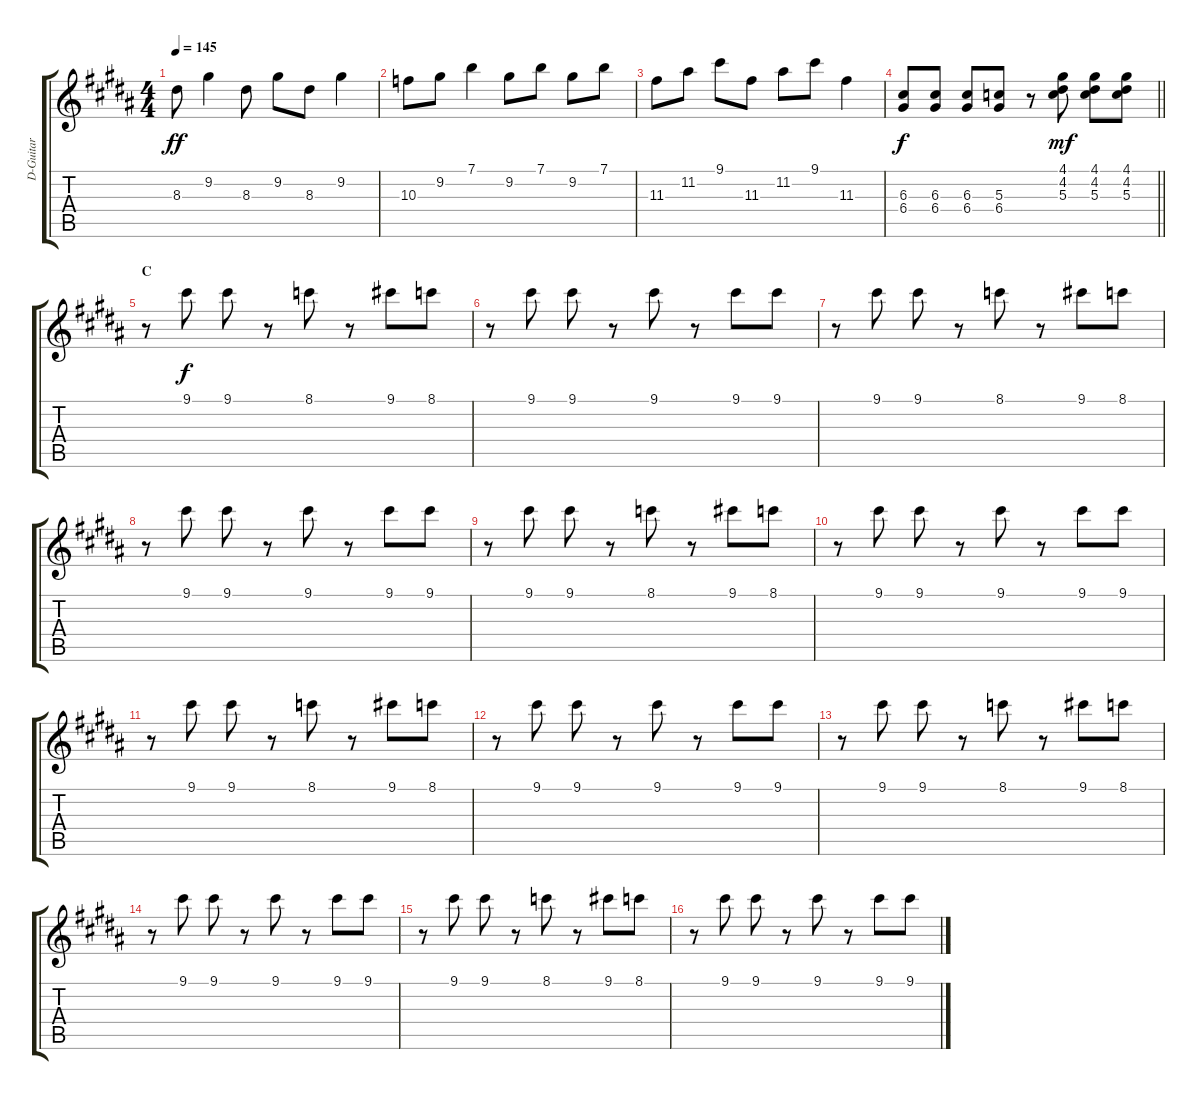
\track ("D-Guitar" "D-Guitar") {instrument distortionguitar}
\staff {score tabs}
\tuning (E4 B3 G3 D3 A2 E2) {hide}
\ts (4 4)
\tempo 145
\clef g2
\ks b
8.3.8{dy ff} 9.2.4 8.3.8 9.2.8 8.3.8 9.2.4 |
10.3.8 9.2.8 7.1.4 9.2.8 7.1.8 9.2.8 7.1.8 |
11.3.8 11.2.8 9.1.8 11.3.8 11.2.8 9.1.8 11.3.4 |
\barLineRight lightlight
(6.3 6.4).8{dy f} (6.3 6.4).8 (6.3 6.4).8 (5.3 6.4).8 r.8 (4.1 4.2 5.3).8{dy mf} (4.1 4.2 5.3).8 (4.1 4.2 5.3).8 |
\section ("" "C")
r.8 9.1.8{dy f} 9.1.8 r.8 8.1.8 r.8 9.1.8 8.1.8 |
r.8 9.1.8 9.1.8 r.8 9.1.8 r.8 9.1.8 9.1.8 |
r.8 9.1.8 9.1.8 r.8 8.1.8 r.8 9.1.8 8.1.8 |
r.8 9.1.8 9.1.8 r.8 9.1.8 r.8 9.1.8 9.1.8 |
r.8 9.1.8 9.1.8 r.8 8.1.8 r.8 9.1.8 8.1.8 |
r.8 9.1.8 9.1.8 r.8 9.1.8 r.8 9.1.8 9.1.8 |
r.8 9.1.8 9.1.8 r.8 8.1.8 r.8 9.1.8 8.1.8 |
r.8 9.1.8 9.1.8 r.8 9.1.8 r.8 9.1.8 9.1.8 |
r.8 9.1.8 9.1.8 r.8 8.1.8 r.8 9.1.8 8.1.8 |
r.8 9.1.8 9.1.8 r.8 9.1.8 r.8 9.1.8 9.1.8 |
r.8 9.1.8 9.1.8 r.8 8.1.8 r.8 9.1.8 8.1.8 |
r.8 9.1.8 9.1.8 r.8 9.1.8 r.8 9.1.8 9.1.8
